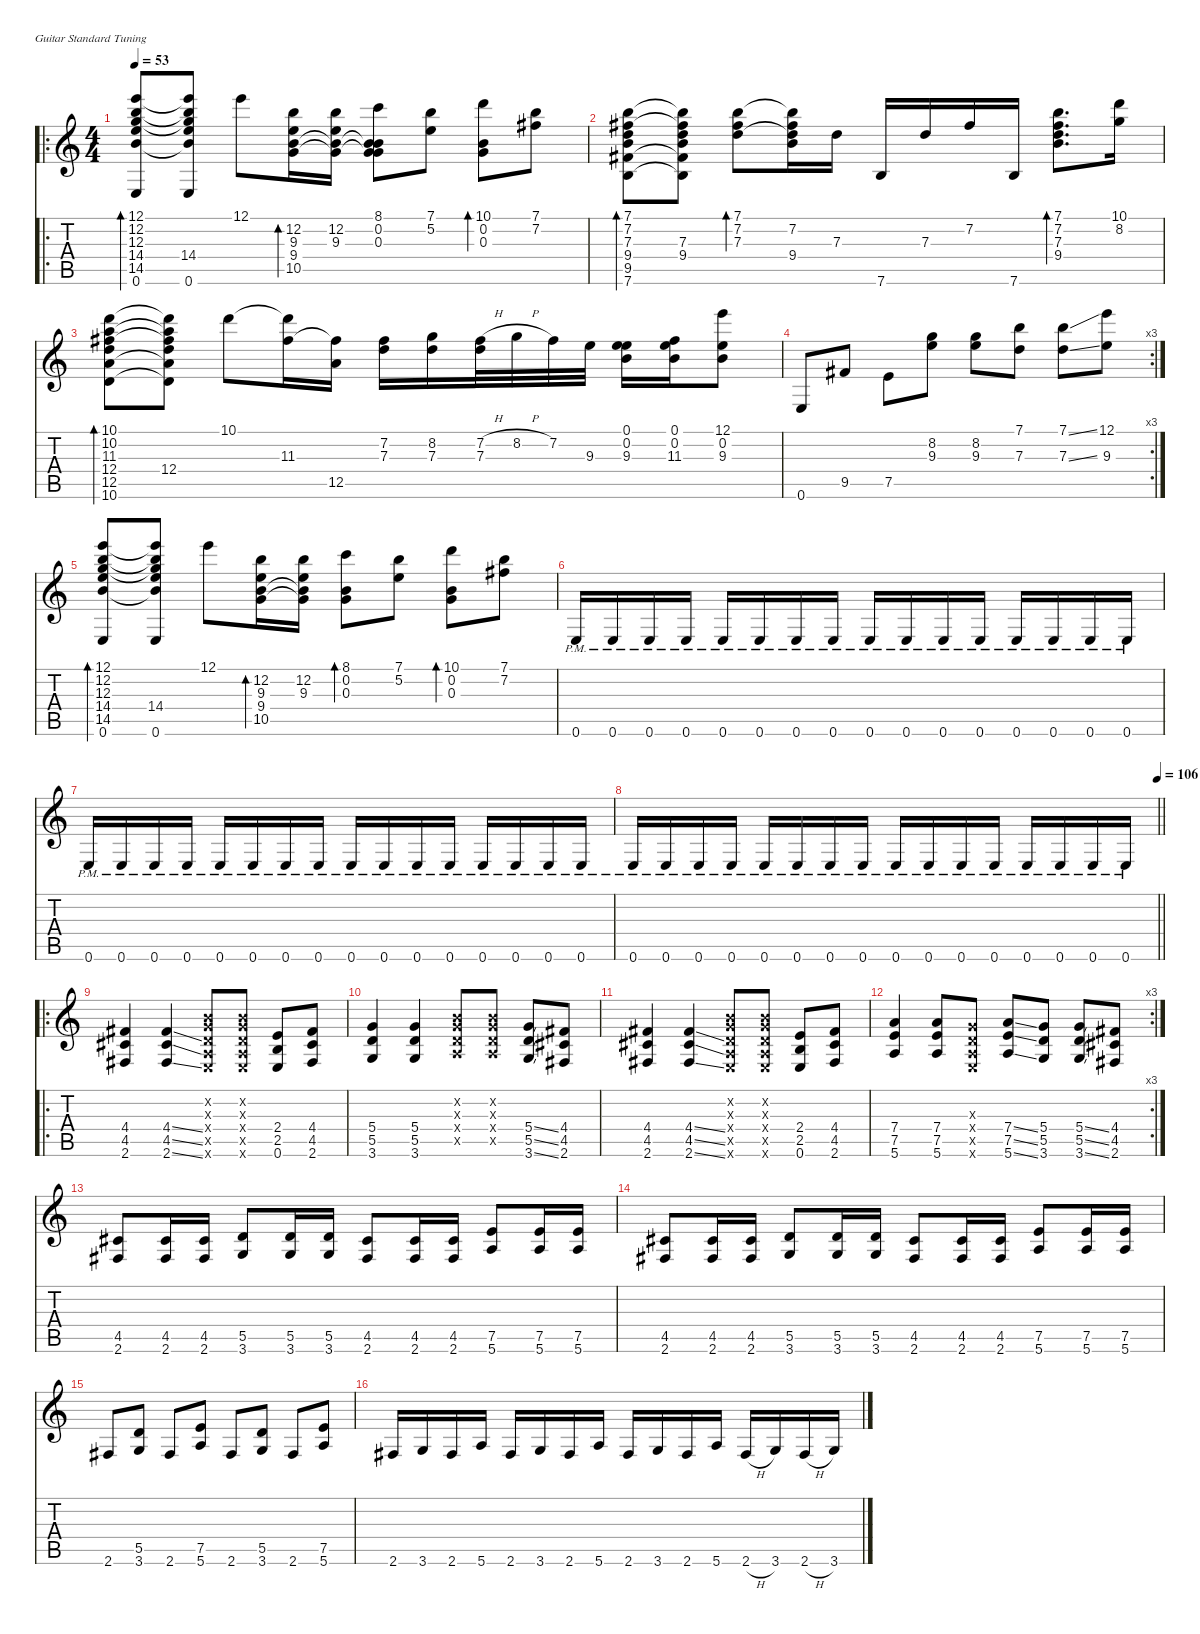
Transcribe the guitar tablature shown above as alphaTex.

\defaultSystemsLayout 4
\hideDynamics
\bracketExtendMode nobrackets
\singleTrackTrackNamePolicy hidden
\multiTrackTrackNamePolicy hidden
\otherSystemsTrackNameOrientation horizontal
\track ("James Hetfield" "dist.guit.") {instrument distortionguitar}
\staff {score tabs}
\tuning (E4 B3 G3 D3 A2 E2)
\ro
\ts (4 4)
\beaming (8 2 2 2 2)
\tempo 53
\clef g2
\ks c
(12.1 12.2 12.3 14.4 14.5 0.6).8{bd 60 dy f instrument acousticguitarsteel beam Up} (12.1{t} 12.2{t} 12.3{t} 14.4 14.5{t} 0.6).8{beam Up} 12.1.8{beam Down} (12.2 9.3 9.4 10.5).16{bd 60 beam Down} (12.2 9.3 9.4{t} 10.5{t}).16{beam Down} (8.1 0.2 0.3 9.4{t} 10.5{t}).8{beam Down} (7.1 5.2).8{beam Down} (10.1 0.2 0.3).8{bd 60 beam Down} (7.1 7.2{acc #}).8{beam Down} |
(7.1 7.2{acc #} 7.3 9.4 9.5{acc #} 7.6).8{bd 60 beam Down} (7.1{t} 7.2{t acc #} 7.3 9.4 9.5{t acc #} 7.6{t}).8{beam Down} (7.1 7.2{acc #} 7.3).8{bd 60 beam Down} (7.1{t} 7.2{acc #} 7.3{t} 9.4).16{beam Down} 7.3.16{beam Down} 7.6.16{beam Up} 7.3.16{beam Up} 7.2{acc #}.16{beam Up} 7.6.16{beam Up} (7.1 7.2{acc #} 7.3 9.4).8{d bd 60 beam Down} (10.1 8.2).16{beam Down} |
(10.1 10.2 11.3{acc #} 12.4 12.5 10.6).8{bd 60 beam Down} (10.1{t} 10.2{t} 11.3{t acc #} 12.4 12.5{t} 10.6{t}).8{beam Down} 10.1.8{beam Down} (10.1{t} 11.3{acc #}).16{beam Down} (11.3{t acc #} 12.5).16{beam Down} (7.2{acc #} 7.3).16{beam Down} (8.2 7.3).16{beam Down} (7.2{h acc #} 7.3).32{beam Down} 8.2{h}.32{beam Down} 7.2{acc #}.32{beam Down} 9.3.32{beam Down} (0.1 0.2 9.3).16{beam Down} (0.1 0.2 11.3{acc #}).16{beam Down} (12.1 0.2 9.3).8{beam Down} |
\rc 3
0.6.8{beam Up} 9.5{acc #}.8{beam Up} 7.5.8{beam Down} (8.2 9.3).8{beam Down} (8.2 9.3).8{beam Down} (7.1 7.3).8{beam Down} (7.1{ss} 7.3{ss}).8{beam Down} (12.1 9.3).8{beam Down} |
(12.1 12.2 12.3 14.4 14.5 0.6).8{bd 60 beam Up} (12.1{t} 12.2{t} 12.3{t} 14.4 14.5{t} 0.6).8{beam Up} 12.1.8{beam Down} (12.2 9.3 9.4 10.5).16{bd 60 beam Down} (12.2 9.3 9.4{t} 10.5{t}).16{beam Down} (8.1 0.2 0.3).8{bd 60 beam Down} (7.1 5.2).8{beam Down} (10.1 0.2 0.3).8{bd 60 beam Down} (7.1 7.2{acc #}).8{beam Down} |
0.6{pm}.16{instrument distortionguitar beam Up} 0.6{pm}.16{beam Up} 0.6{pm}.16{beam Up} 0.6{pm}.16{beam Up} 0.6{pm}.16{beam Up} 0.6{pm}.16{beam Up} 0.6{pm}.16{beam Up} 0.6{pm}.16{beam Up} 0.6{pm}.16{beam Up} 0.6{pm}.16{beam Up} 0.6{pm}.16{beam Up} 0.6{pm}.16{beam Up} 0.6{pm}.16{beam Up} 0.6{pm}.16{beam Up} 0.6{pm}.16{beam Up} 0.6{pm}.16{beam Up} |
0.6{pm}.16{beam Up} 0.6{pm}.16{beam Up} 0.6{pm}.16{beam Up} 0.6{pm}.16{beam Up} 0.6{pm}.16{beam Up} 0.6{pm}.16{beam Up} 0.6{pm}.16{beam Up} 0.6{pm}.16{beam Up} 0.6{pm}.16{beam Up} 0.6{pm}.16{beam Up} 0.6{pm}.16{beam Up} 0.6{pm}.16{beam Up} 0.6{pm}.16{beam Up} 0.6{pm}.16{beam Up} 0.6{pm}.16{beam Up} 0.6{pm}.16{beam Up} |
\tempo (106 1)
\barLineRight lightlight
0.6{pm}.16{beam Up} 0.6{pm}.16{beam Up} 0.6{pm}.16{beam Up} 0.6{pm}.16{beam Up} 0.6{pm}.16{beam Up} 0.6{pm}.16{beam Up} 0.6{pm}.16{beam Up} 0.6{pm}.16{beam Up} 0.6{pm}.16{beam Up} 0.6{pm}.16{beam Up} 0.6{pm}.16{beam Up} 0.6{pm}.16{beam Up} 0.6{pm}.16{beam Up} 0.6{pm}.16{beam Up} 0.6{pm}.16{beam Up} 0.6{pm}.16{beam Up} |
\ro
(4.4{acc #} 4.5{acc #} 2.6{acc #}).4{beam Up} (4.4{ss acc #} 4.5{ss acc #} 2.6{ss acc #}).4{beam Up} (0.2{x} 0.3{x} 0.4{x} 0.5{x} 0.6{x}).8{beam Up} (0.2{x} 0.3{x} 0.4{x} 0.5{x} 0.6{x}).8{beam Up} (2.4 2.5 0.6).8{beam Up} (4.4{acc #} 4.5{acc #} 2.6{acc #}).8{beam Up} |
(5.4 5.5 3.6).4{beam Up} (5.4 5.5 3.6).4{beam Up} (0.2{x} 0.3{x} 0.4{x} 0.5{x}).8{beam Up} (0.2{x} 0.3{x} 0.4{x} 0.5{x}).8{beam Up} (5.4{ss} 5.5{ss} 3.6{ss}).8{beam Up} (4.4{acc #} 4.5{acc #} 2.6{acc #}).8{beam Up} |
(4.4{acc #} 4.5{acc #} 2.6{acc #}).4{beam Up} (4.4{ss acc #} 4.5{ss acc #} 2.6{ss acc #}).4{beam Up} (0.2{x} 0.3{x} 0.4{x} 0.5{x} 0.6{x}).8{beam Up} (0.2{x} 0.3{x} 0.4{x} 0.5{x} 0.6{x}).8{beam Up} (2.4 2.5 0.6).8{beam Up} (4.4{acc #} 4.5{acc #} 2.6{acc #}).8{beam Up} |
\rc 3
(7.4 7.5 5.6).4{beam Up} (7.4 7.5 5.6).8{beam Up} (0.3{x} 0.4{x} 0.5{x} 0.6{x}).8{beam Up} (7.4{ss} 7.5{ss} 5.6{ss}).8{beam Up} (5.4 5.5 3.6).8{beam Up} (5.4{ss} 5.5{ss} 3.6{ss}).8{beam Up} (4.4{acc #} 4.5{acc #} 2.6{acc #}).8{beam Up} |
(4.5{acc #} 2.6{acc #}).8{beam Up} (4.5{acc #} 2.6{acc #}).16{beam Up} (4.5{acc #} 2.6{acc #}).16{beam Up} (5.5 3.6).8{beam Up} (5.5 3.6).16{beam Up} (5.5 3.6).16{beam Up} (4.5{acc #} 2.6{acc #}).8{beam Up} (4.5{acc #} 2.6{acc #}).16{beam Up} (4.5{acc #} 2.6{acc #}).16{beam Up} (7.5 5.6).8{beam Up} (7.5 5.6).16{beam Up} (7.5 5.6).16{beam Up} |
(4.5{acc #} 2.6{acc #}).8{beam Up} (4.5{acc #} 2.6{acc #}).16{beam Up} (4.5{acc #} 2.6{acc #}).16{beam Up} (5.5 3.6).8{beam Up} (5.5 3.6).16{beam Up} (5.5 3.6).16{beam Up} (4.5{acc #} 2.6{acc #}).8{beam Up} (4.5{acc #} 2.6{acc #}).16{beam Up} (4.5{acc #} 2.6{acc #}).16{beam Up} (7.5 5.6).8{beam Up} (7.5 5.6).16{beam Up} (7.5 5.6).16{beam Up} |
2.6{acc #}.8{beam Up} (5.5 3.6).8{beam Up} 2.6{acc #}.8{beam Up} (7.5 5.6).8{beam Up} 2.6{acc #}.8{beam Up} (5.5 3.6).8{beam Up} 2.6{acc #}.8{beam Up} (7.5 5.6).8{beam Up} |
2.6{acc #}.16{beam Up} 3.6.16{beam Up} 2.6{acc #}.16{beam Up} 5.6.16{beam Up} 2.6{acc #}.16{beam Up} 3.6.16{beam Up} 2.6{acc #}.16{beam Up} 5.6.16{beam Up} 2.6{acc #}.16{beam Up} 3.6.16{beam Up} 2.6{acc #}.16{beam Up} 5.6.16{beam Up} 2.6{h acc #}.16{beam Up} 3.6.16{beam Up} 2.6{h acc #}.16{beam Up} 3.6.16{beam Up}
